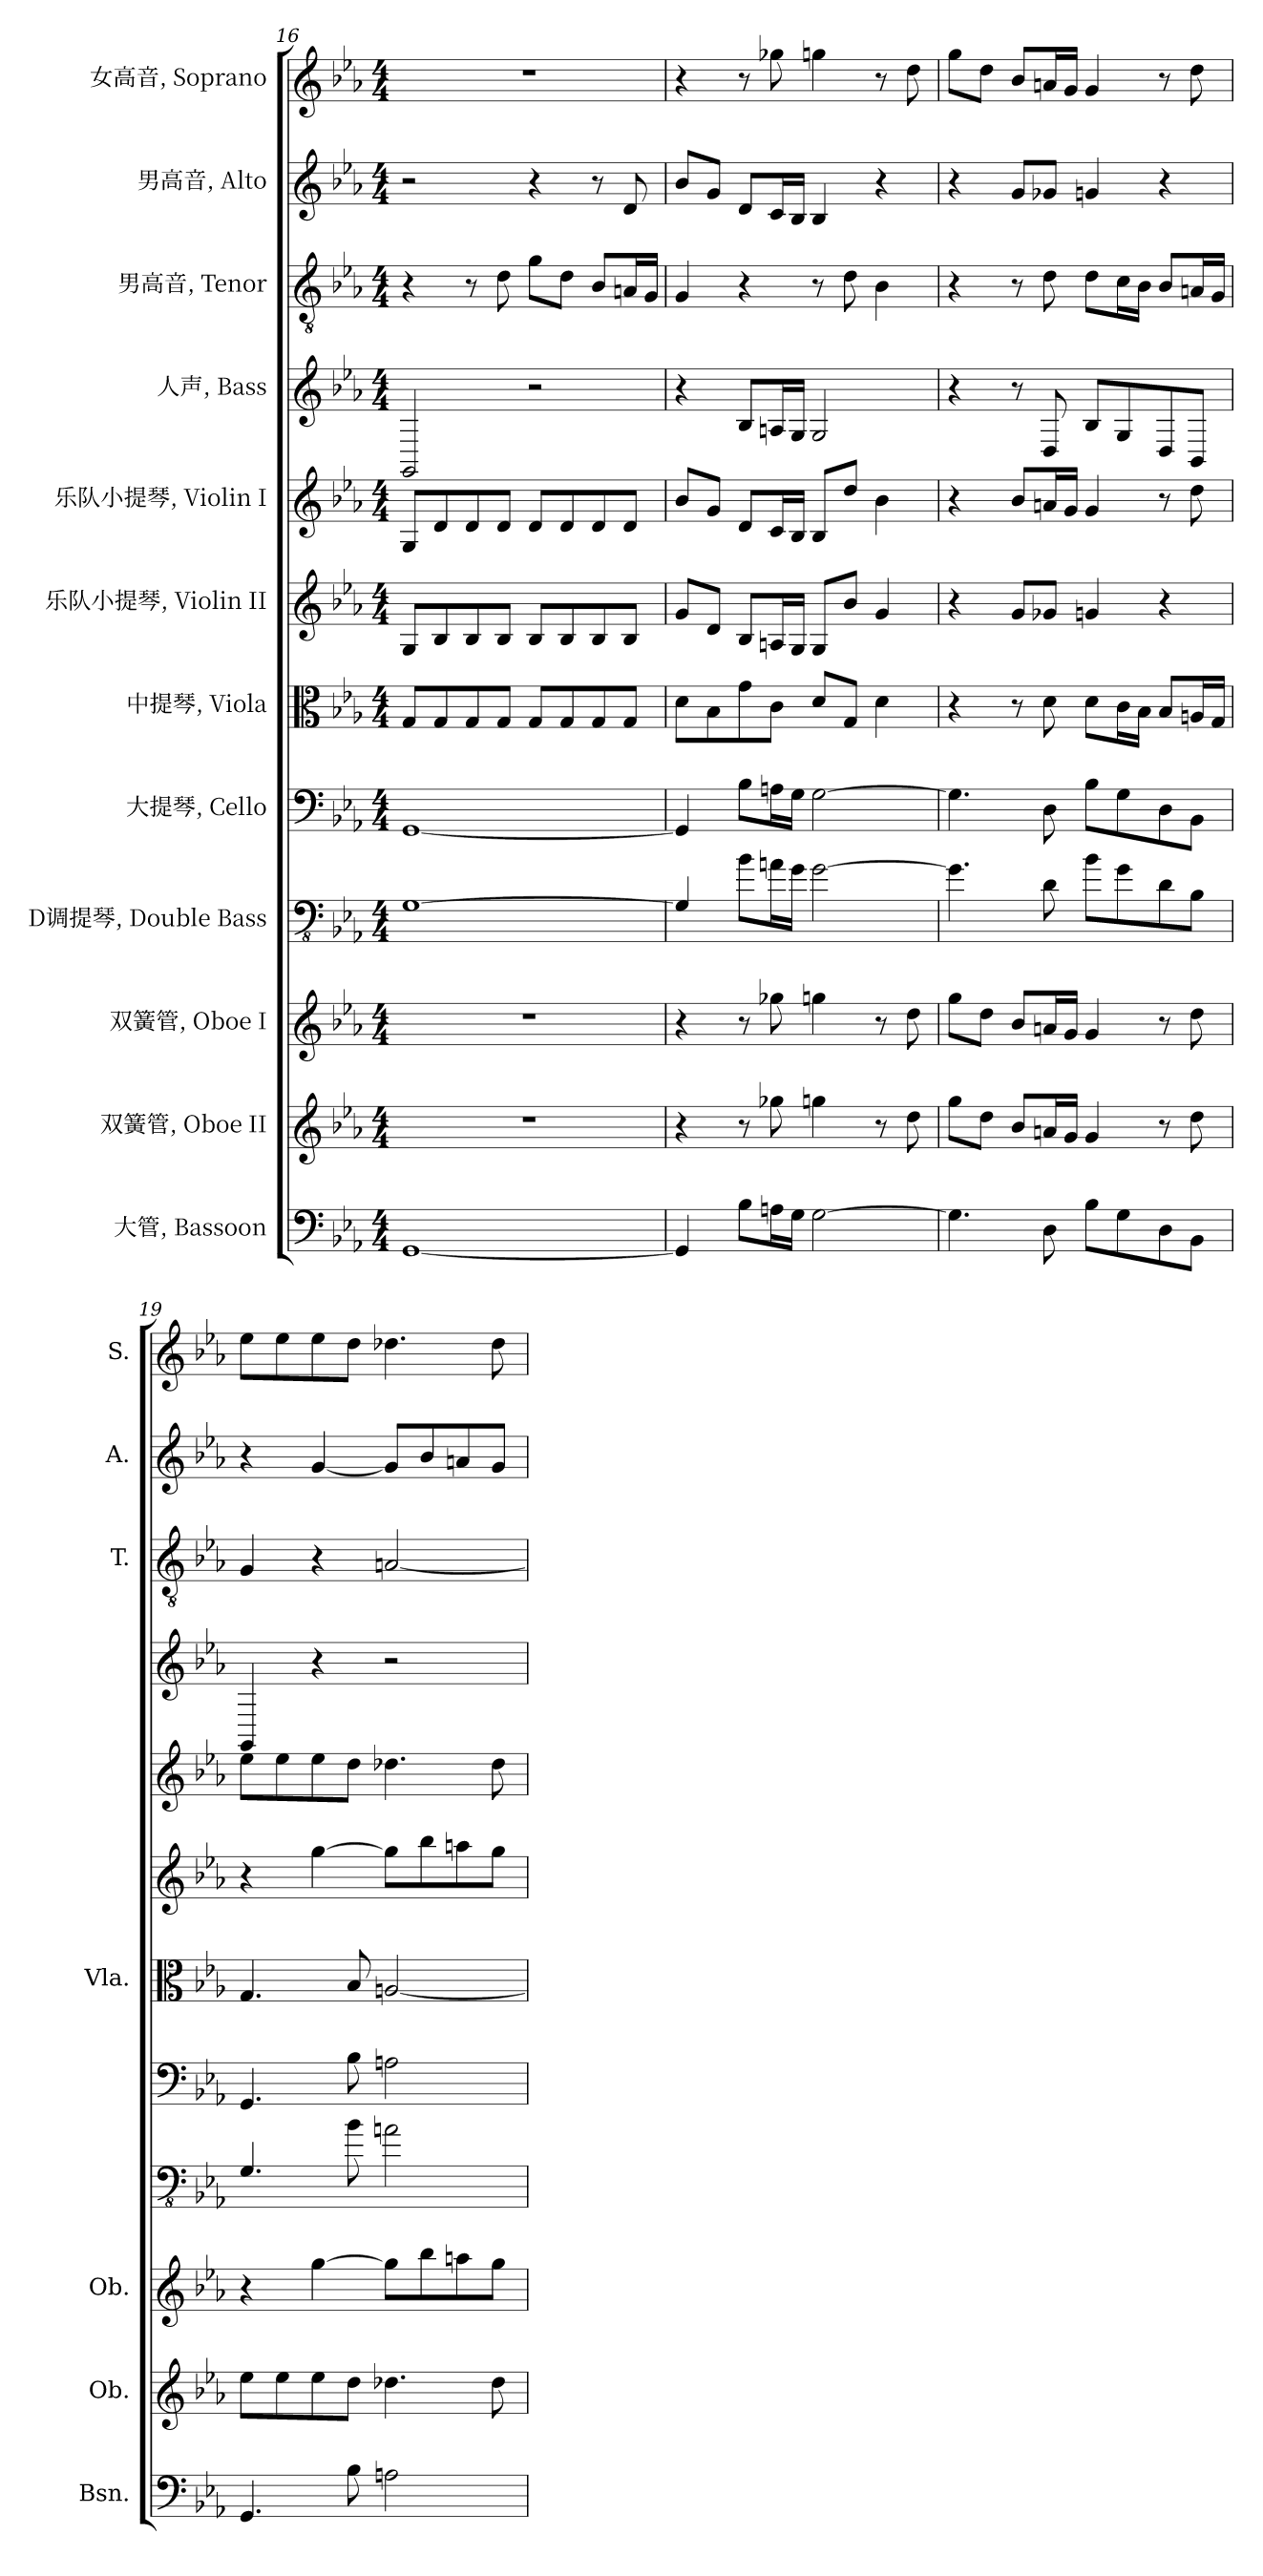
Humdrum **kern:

**kern	**kern	**kern	**kern	**kern	**kern	**kern	**kern	**kern	**kern	**kern	**kern
*part12	*part11	*part10	*part9	*part8	*part7	*part6	*part5	*part4	*part3	*part2	*part1
*staff12	*staff11	*staff10	*staff9	*staff8	*staff7	*staff6	*staff5	*staff4	*staff3	*staff2	*staff1
*I"大管, Bassoon	*I"双簧管, Oboe II	*I"双簧管, Oboe I	*I"D调提琴, Double Bass	*I"大提琴, Cello	*I"中提琴, Viola	*I"乐队小提琴, Violin II	*I"乐队小提琴, Violin I	*I"人声, Bass	*I"男高音, Tenor	*I"男高音, Alto	*I"女高音, Soprano
*I'Bsn.	*I'Ob.	*I'Ob.	*	*	*I'Vla.	*	*	*	*I'T.	*I'A.	*I'S.
!!LO:PB:g=z
*clefF4	*clefG2	*clefG2	*clefFv4	*clefF4	*clefC3	*clefG2	*clefG2	*clefG2	*clefGv2	*clefG2	*clefG2
*	*	*	*ITrd7c12	*	*	*	*	*	*	*	*
*k[b-e-a-]	*k[b-e-a-]	*k[b-e-a-]	*k[b-e-a-]	*k[b-e-a-]	*k[b-e-a-]	*k[b-e-a-]	*k[b-e-a-]	*k[b-e-a-]	*k[b-e-a-]	*k[b-e-a-]	*k[b-e-a-]
*M4/4	*M4/4	*M4/4	*M4/4	*M4/4	*M4/4	*M4/4	*M4/4	*M4/4	*M4/4	*M4/4	*M4/4
=16	=16	=16	=16	=16	=16	=16	=16	=16	=16	=16	=16
[1GG	1r	1r	[1GGG	[1GG	8G/L	8G/L	8G/L	2GG/	4r	2r	1r
.	.	.	.	.	8G/	8B-/	8d/	.	.	.	.
.	.	.	.	.	8G/	8B-/	8d/	.	8r	.	.
.	.	.	.	.	8G/J	8B-/J	8d/J	.	8d\	.	.
.	.	.	.	.	8G/L	8B-/L	8d/L	2r	8g\L	4r	.
.	.	.	.	.	8G/	8B-/	8d/	.	8d\J	.	.
.	.	.	.	.	8G/	8B-/	8d/	.	8B-/L	8r	.
.	.	.	.	.	8G/J	8B-/J	8d/J	.	16An/L	8d/	.
.	.	.	.	.	.	.	.	.	16G/JJ	.	.
=17	=17	=17	=17	=17	=17	=17	=17	=17	=17	=17	=17
4GG/]	4r	4r	4GGG/]	4GG/]	8d\L	8g/L	8b-/L	4r	4G/	8b-/L	4r
.	.	.	.	.	8B-\	8d/J	8g/J	.	.	8g/J	.
8B-\L	8r	8r	8BB-\L	8B-\L	8g\	8B-/L	8d/L	8B-/L	4r	8d/L	8r
16An\L	8gg-X\	8gg-X\	16AAn\L	16An\L	8c\J	16An/L	16c/L	16An/L	.	16c/L	8gg-X\
16G\JJ	.	.	16GG\JJ	16G\JJ	.	16G/JJ	16B-/JJ	16G/JJ	.	16B-/JJ	.
[2G\	4ggn\	4ggn\	[2GG\	[2G\	8d/L	8G/L	8B-/L	2G/	8r	4B-/	4ggn\
.	.	.	.	.	8G/J	8b-/J	8dd/J	.	8d\	.	.
.	8r	8r	.	.	4d\	4g/	4b-\	.	4B-\	4r	8r
.	8dd\	8dd\	.	.	.	.	.	.	.	.	8dd\
=18	=18	=18	=18	=18	=18	=18	=18	=18	=18	=18	=18
4.G\]	8gg\L	8gg\L	4.GG\]	4.G\]	4r	4r	4r	4r	4r	4r	8gg\L
.	8dd\J	8dd\J	.	.	.	.	.	.	.	.	8dd\J
.	8b-/L	8b-/L	.	.	8r	8g/L	8b-/L	8r	8r	8g/L	8b-/L
8D\	16an/L	16an/L	8DD\	8D\	8d\	8g-X/J	16an/L	8D/	8d\	8g-X/J	16an/L
.	16g/JJ	16g/JJ	.	.	.	.	16g/JJ	.	.	.	16g/JJ
8B-\L	4g/	4g/	8BB-\L	8B-\L	8d\L	4gn/	4g/	8B-/L	8d\L	4gn/	4g/
8G\	.	.	8GG\	8G\	16c\L	.	.	8G/	16c\L	.	.
.	.	.	.	.	16B-\JJ	.	.	.	16B-\JJ	.	.
8D\	8r	8r	8DD\	8D\	8B-/L	4r	8r	8D/	8B-/L	4r	8r
8BB-\J	8dd\	8dd\	8BBB-\J	8BB-\J	16An/L	.	8dd\	8BB-/J	16An/L	.	8dd\
.	.	.	.	.	16G/JJ	.	.	.	16G/JJ	.	.
!!LO:PB:g=z
=19	=19	=19	=19	=19	=19	=19	=19	=19	=19	=19	=19
4.GG/	8ee-\L	4r	4.GGG/	4.GG/	4.G/	4r	8ee-\L	4GG/	4G/	4r	8ee-\L
.	8ee-\	.	.	.	.	.	8ee-\	.	.	.	8ee-\
.	8ee-\	[4gg\	.	.	.	[4gg\	8ee-\	4r	4r	[4g/	8ee-\
8B-\	8dd\J	.	8BB-\	8B-\	8B-/	.	8dd\J	.	.	.	8dd\J
2An\	4.dd-X\	8gg\L]	2AAn\	2An\	[2An/	8gg\L]	4.dd-X\	2r	[2An/	8g/L]	4.dd-X\
.	.	8bb-\	.	.	.	8bb-\	.	.	.	8b-/	.
.	.	8aan\	.	.	.	8aan\	.	.	.	8an/	.
.	8dd-\	8gg\J	.	.	.	8gg\J	8dd-\	.	.	8g/J	8dd-\
=	=	=	=	=	=	=	=	=	=	=	=
*-	*-	*-	*-	*-	*-	*-	*-	*-	*-	*-	*-
